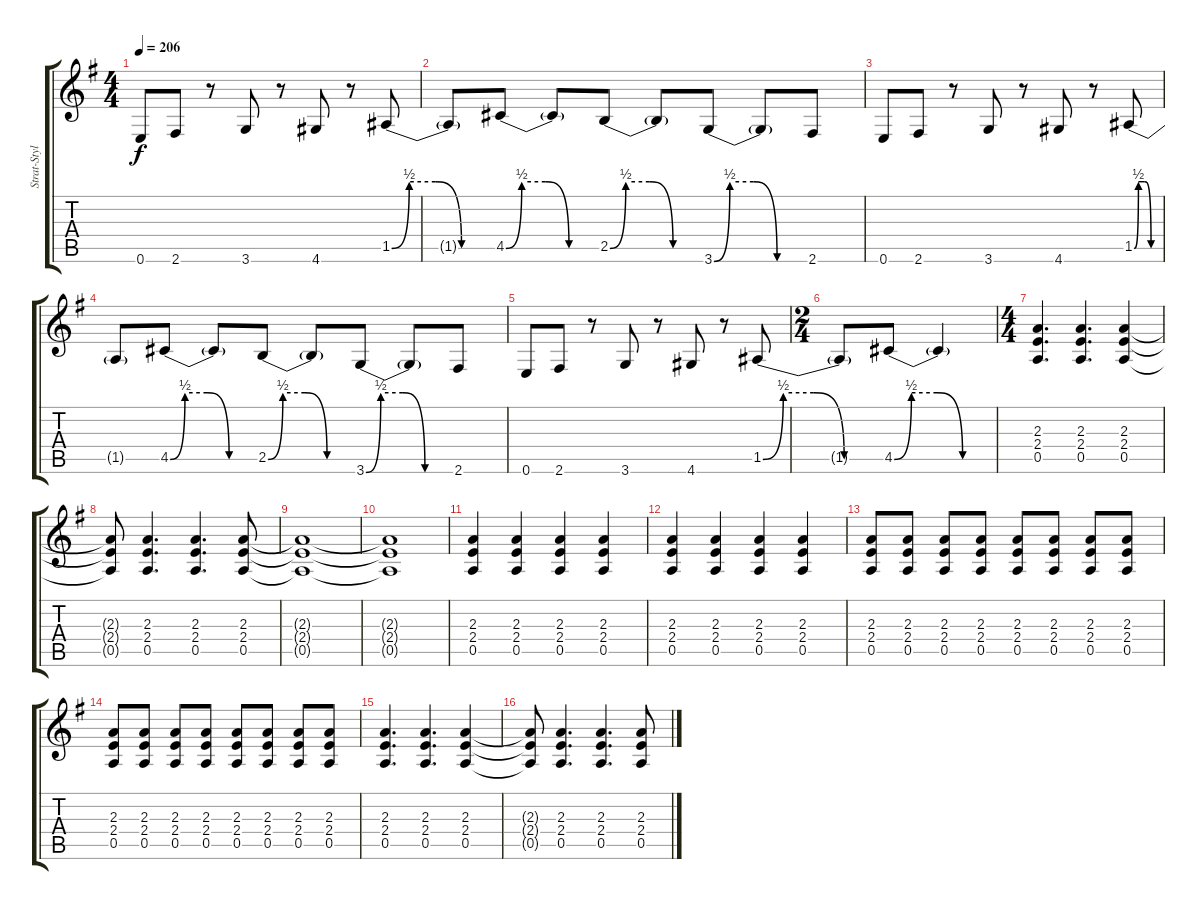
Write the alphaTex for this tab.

\track ("Strat-Style" "Strat-Styl") {instrument distortionguitar}
\staff {score tabs}
\tuning (E4 B3 G3 D3 A2 E2) {hide}
\ts (4 4)
\tempo 206
\clef g2
\ks g
0.6.8{dy f} 2.6.8 r.8 3.6.8 r.8 4.6.8 r.8 1.5{be (custom 0 0 10 2 25 2 40 0 60 0)}.8 |
1.5{t}.8 4.5{be (custom 0 0 10 2 25 2 40 0 60 0)}.8 4.5{t}.8 2.5{be (custom 0 0 10 2 25 2 40 0 60 0)}.8 2.5{t}.8 3.6{be (custom 0 0 10 2 25 2 40 0 60 0)}.8 3.6{t}.8 2.6.8 |
0.6.8 2.6.8 r.8 3.6.8 r.8 4.6.8 r.8 1.5{be (custom 0 0 10 2 25 2 40 0 60 0)}.8 |
1.5{t}.8 4.5{be (custom 0 0 10 2 25 2 40 0 60 0)}.8 4.5{t}.8 2.5{be (custom 0 0 10 2 25 2 40 0 60 0)}.8 2.5{t}.8 3.6{be (custom 0 0 10 2 25 2 40 0 60 0)}.8 3.6{t}.8 2.6.8 |
0.6.8 2.6.8 r.8 3.6.8 r.8 4.6.8 r.8 1.5{be (custom 0 0 10 2 25 2 40 0 60 0)}.8 |
\ts (2 4)
1.5{t}.8 4.5{be (custom 0 0 10 2 25 2 40 0 60 0)}.8 4.5{t}.4 |
\ts (4 4)
(2.3 2.4 0.5).4{d} (2.3 2.4 0.5).4{d} (2.3 2.4 0.5).4 |
(2.3{t} 2.4{t} 0.5{t}).8 (2.3 2.4 0.5).4{d} (2.3 2.4 0.5).4{d} (2.3 2.4 0.5).8 |
(2.3{t} 2.4{t} 0.5{t}).1 |
(2.3{t} 2.4{t} 0.5{t}).1 |
(2.3 2.4 0.5).4 (2.3 2.4 0.5).4 (2.3 2.4 0.5).4 (2.3 2.4 0.5).4 |
(2.3 2.4 0.5).4 (2.3 2.4 0.5).4 (2.3 2.4 0.5).4 (2.3 2.4 0.5).4 |
(2.3 2.4 0.5).8 (2.3 2.4 0.5).8 (2.3 2.4 0.5).8 (2.3 2.4 0.5).8 (2.3 2.4 0.5).8 (2.3 2.4 0.5).8 (2.3 2.4 0.5).8 (2.3 2.4 0.5).8 |
(2.3 2.4 0.5).8 (2.3 2.4 0.5).8 (2.3 2.4 0.5).8 (2.3 2.4 0.5).8 (2.3 2.4 0.5).8 (2.3 2.4 0.5).8 (2.3 2.4 0.5).8 (2.3 2.4 0.5).8 |
(2.3 2.4 0.5).4{d} (2.3 2.4 0.5).4{d} (2.3 2.4 0.5).4 |
(2.3{t} 2.4{t} 0.5{t}).8 (2.3 2.4 0.5).4{d} (2.3 2.4 0.5).4{d} (2.3 2.4 0.5).8
